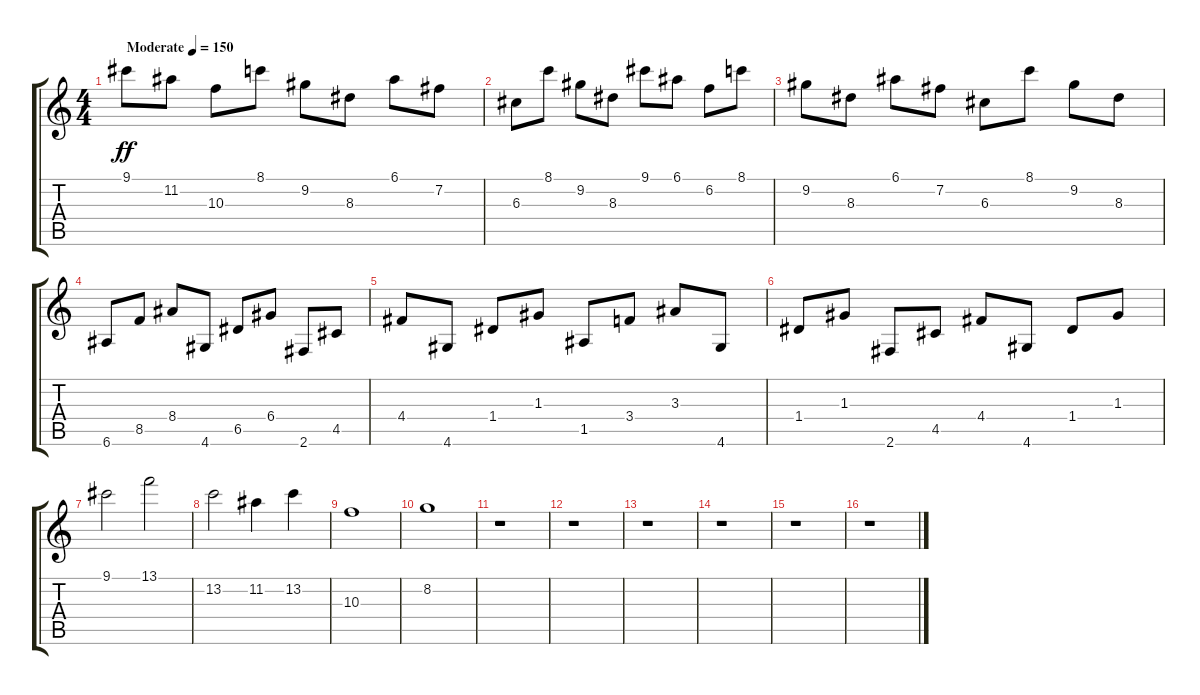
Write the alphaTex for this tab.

\track "" {instrument distortionguitar}
\staff {score tabs}
\tuning (E4 B3 G3 D3 A2 E2) {hide}
\ts (4 4)
\tempo (150 "Moderate")
\clef g2
\ks c
9.1.8{dy ff instrument distortionguitar} 11.2.8 10.3.8 8.1.8 9.2.8 8.3.8 6.1.8 7.2.8 |
6.3.8 8.1.8 9.2.8 8.3.8 9.1.8 6.1.8 6.2.8 8.1.8 |
9.2.8 8.3.8 6.1.8 7.2.8 6.3.8 8.1.8 9.2.8 8.3.8 |
6.6.8 8.5.8 8.4.8 4.6.8 6.5.8 6.4.8 2.6.8 4.5.8 |
4.4.8 4.6.8 1.4.8 1.3.8 1.5.8 3.4.8 3.3.8 4.6.8 |
1.4.8 1.3.8 2.6.8 4.5.8 4.4.8 4.6.8 1.4.8 1.3.8 |
9.1.2 13.1.2 |
13.2.2 11.2.4 13.2.4 |
10.3.1 |
8.2.1 |
r.1 |
r.1 |
r.1 |
r.1 |
r.1 |
r.1
